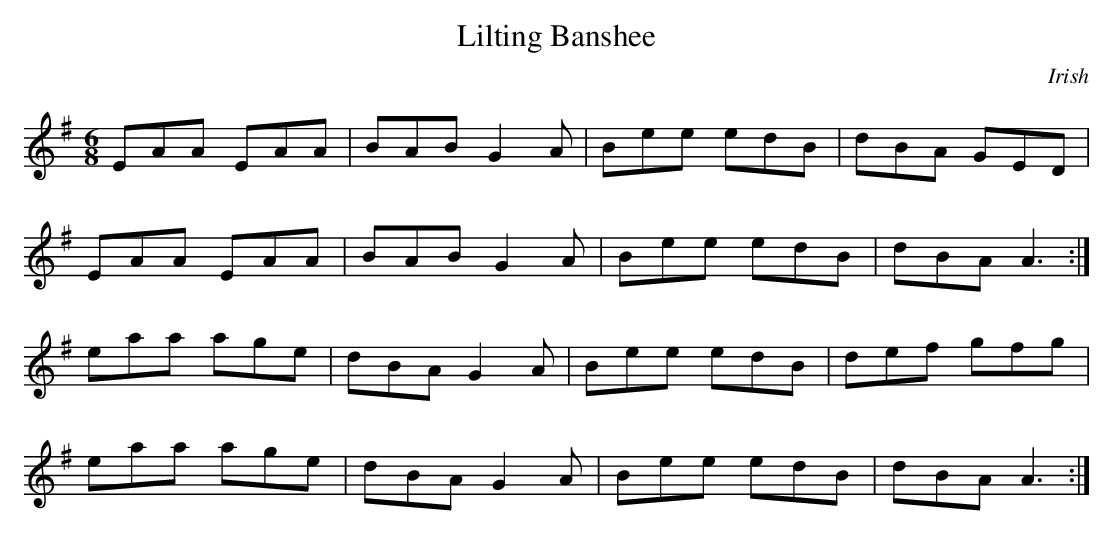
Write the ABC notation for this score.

X:1
T:Lilting Banshee
M:6/8
K:G
EAA EAA | BAB G2 A | Bee edB | dBA GED |
EAA EAA | BAB G2 A | Bee edB | dBA A3 :|
eaa age | dBA G2 A | Bee edB | def gfg |
eaa age | dBA G2 A | Bee edB | dBA A3 :|
